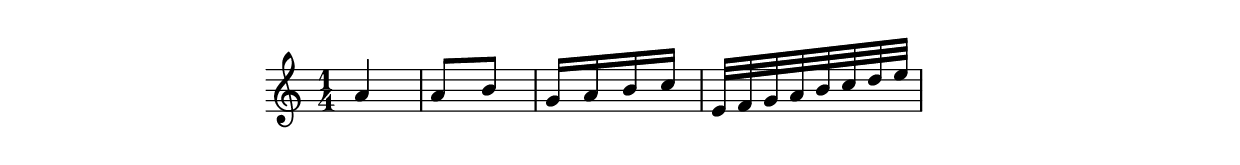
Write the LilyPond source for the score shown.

\version "2.19.83"

\paper{
  indent=0\mm
  line-width=120\mm
  oddFooterMarkup=##f
  oddHeaderMarkup=##f
  bookTitleMarkup = ##f
  scoreTitleMarkup = ##f
}

\relative g' {
  \time 1/4
  \autoBeamOn
  a4 a8 b g16 a b c e,32 f g a b c d e
}
